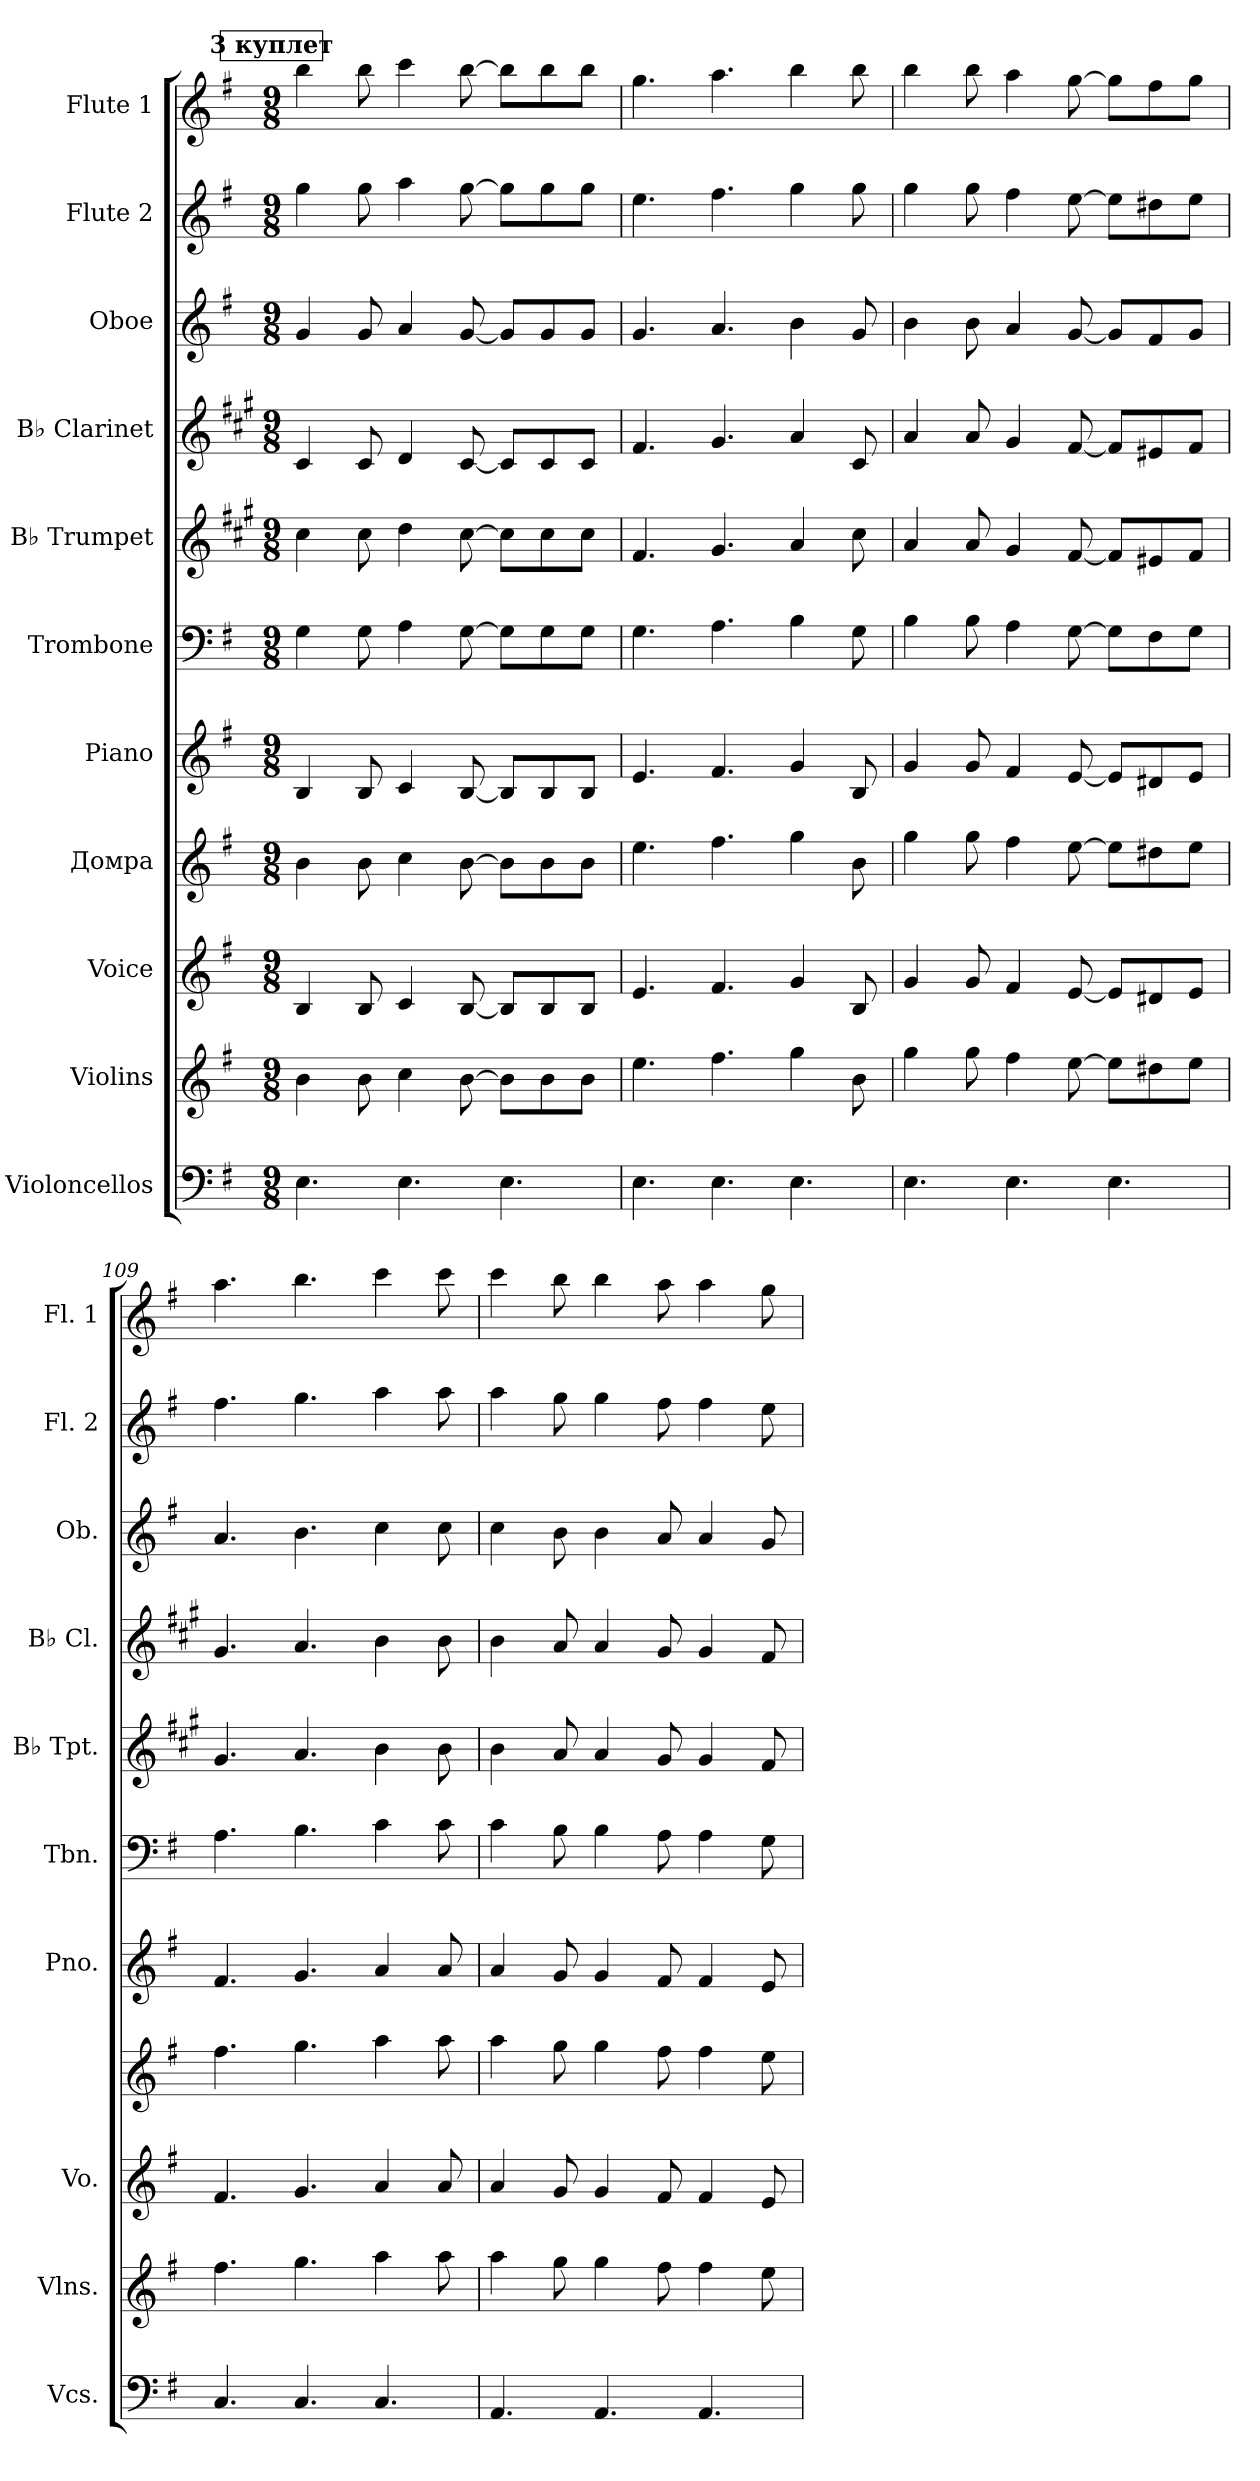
**kern	**kern	**kern	**kern	**kern	**kern	**kern	**kern	**kern	**kern	**kern
*part11	*part10	*part9	*part8	*part7	*part6	*part5	*part4	*part3	*part2	*part1
*staff11	*staff10	*staff9	*staff8	*staff7	*staff6	*staff5	*staff4	*staff3	*staff2	*staff1
*I"Violoncellos	*I"Violins	*I"Voice	*I"Домра	*I"Piano	*I"Trombone	*I"B♭ Trumpet	*I"B♭ Clarinet	*I"Oboe	*I"Flute 2	*I"Flute 1
*I'Vcs.	*I'Vlns.	*I'Vo.	*	*I'Pno.	*I'Tbn.	*I'B♭ Tpt.	*I'B♭ Cl.	*I'Ob.	*I'Fl. 2	*I'Fl. 1
*clefF4	*clefG2	*clefG2	*clefG2	*clefG2	*clefF4	*clefG2	*clefG2	*clefG2	*clefG2	*clefG2
*	*	*	*	*	*	*ITrd1c2	*ITrd1c2	*	*	*
*k[f#]	*k[f#]	*k[f#]	*k[f#]	*k[f#]	*k[f#]	*k[f#]	*k[f#]	*k[f#]	*k[f#]	*k[f#]
*M9/8	*M9/8	*M9/8	*M9/8	*M9/8	*M9/8	*M9/8	*M9/8	*M9/8	*M9/8	*M9/8
!!LO:REH:place=s1:a:B:fs=14:t=3 куплет
=106	=106	=106	=106	=106	=106	=106	=106	=106	=106	=106
4.E\	4b\	4B/	4b\	4B/	4G\	4b\	4B/	4g/	4gg\	4bb\
.	8b\	8B/	8b\	8B/	8G\	8b\	8B/	8g/	8gg\	8bb\
4.E\	4cc\	4c/	4cc\	4c/	4A\	4cc\	4c/	4a/	4aa\	4ccc\
.	[8b\	[8B/	[8b\	[8B/	[8G\	[8b\	[8B/	[8g/	[8gg\	[8bb\
4.E\	8b\L]	8B/L]	8b\L]	8B/L]	8G\L]	8b\L]	8B/L]	8g/L]	8gg\L]	8bb\L]
.	8b\	8B/	8b\	8B/	8G\	8b\	8B/	8g/	8gg\	8bb\
.	8b\J	8B/J	8b\J	8B/J	8G\J	8b\J	8B/J	8g/J	8gg\J	8bb\J
!!LO:PB:g=z
=107	=107	=107	=107	=107	=107	=107	=107	=107	=107	=107
4.E\	4.ee\	4.e/	4.ee\	4.e/	4.G\	4.e/	4.e/	4.g/	4.ee\	4.gg\
4.E\	4.ff#\	4.f#/	4.ff#\	4.f#/	4.A\	4.f#/	4.f#/	4.a/	4.ff#\	4.aa\
4.E\	4gg\	4g/	4gg\	4g/	4B\	4g/	4g/	4b\	4gg\	4bb\
.	8b\	8B/	8b\	8B/	8G\	8b\	8B/	8g/	8gg\	8bb\
=108	=108	=108	=108	=108	=108	=108	=108	=108	=108	=108
4.E\	4gg\	4g/	4gg\	4g/	4B\	4g/	4g/	4b\	4gg\	4bb\
.	8gg\	8g/	8gg\	8g/	8B\	8g/	8g/	8b\	8gg\	8bb\
4.E\	4ff#\	4f#/	4ff#\	4f#/	4A\	4f#/	4f#/	4a/	4ff#\	4aa\
.	[8ee\	[8e/	[8ee\	[8e/	[8G\	[8e/	[8e/	[8g/	[8ee\	[8gg\
4.E\	8ee\L]	8e/L]	8ee\L]	8e/L]	8G\L]	8e/L]	8e/L]	8g/L]	8ee\L]	8gg\L]
.	8dd#X\	8d#X/	8dd#X\	8d#X/	8F#\	8d#X/	8d#X/	8f#/	8dd#X\	8ff#\
.	8ee\J	8e/J	8ee\J	8e/J	8G\J	8e/J	8e/J	8g/J	8ee\J	8gg\J
=109	=109	=109	=109	=109	=109	=109	=109	=109	=109	=109
4.C/	4.ff#\	4.f#/	4.ff#\	4.f#/	4.A\	4.f#/	4.f#/	4.a/	4.ff#\	4.aa\
4.C/	4.gg\	4.g/	4.gg\	4.g/	4.B\	4.g/	4.g/	4.b\	4.gg\	4.bb\
4.C/	4aa\	4a/	4aa\	4a/	4c\	4a\	4a\	4cc\	4aa\	4ccc\
.	8aa\	8a/	8aa\	8a/	8c\	8a\	8a\	8cc\	8aa\	8ccc\
=110	=110	=110	=110	=110	=110	=110	=110	=110	=110	=110
4.AA/	4aa\	4a/	4aa\	4a/	4c\	4a\	4a\	4cc\	4aa\	4ccc\
.	8gg\	8g/	8gg\	8g/	8B\	8g/	8g/	8b\	8gg\	8bb\
4.AA/	4gg\	4g/	4gg\	4g/	4B\	4g/	4g/	4b\	4gg\	4bb\
.	8ff#\	8f#/	8ff#\	8f#/	8A\	8f#/	8f#/	8a/	8ff#\	8aa\
4.AA/	4ff#\	4f#/	4ff#\	4f#/	4A\	4f#/	4f#/	4a/	4ff#\	4aa\
.	8ee\	8e/	8ee\	8e/	8G\	8e/	8e/	8g/	8ee\	8gg\
=	=	=	=	=	=	=	=	=	=	=
*-	*-	*-	*-	*-	*-	*-	*-	*-	*-	*-
